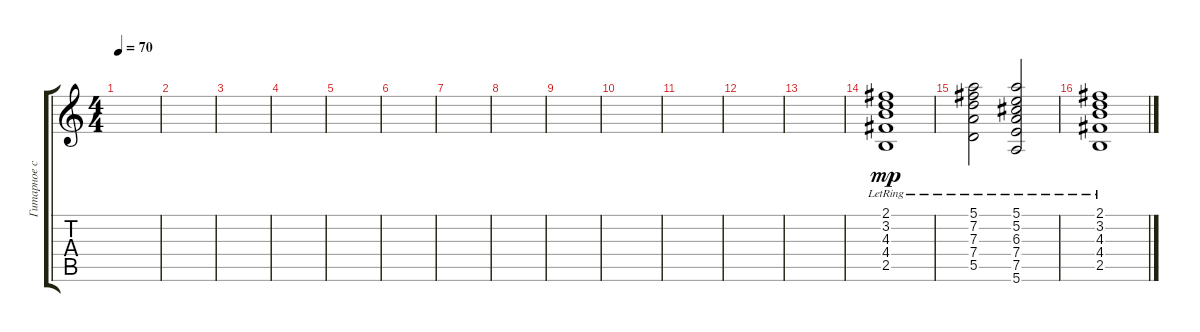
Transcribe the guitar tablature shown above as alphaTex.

\track ("Гитарное соло" "Гитарное с") {instrument overdrivenguitar}
\staff {score tabs}
\tuning (E4 B3 G3 D3 A2 E2) {hide}
\ts (4 4)
\tempo 70
\clef g2
\ks c
|
|
|
|
|
|
|
|
|
|
|
|
|
(2.1{lr} 3.2 4.3 4.4 2.5).1{dy mp} |
(5.1{lr} 7.2 7.3 7.4 5.5).2 (5.1{lr} 5.2 6.3 7.4 7.5 5.6).2 |
(2.1{lr} 3.2 4.3 4.4 2.5).1
